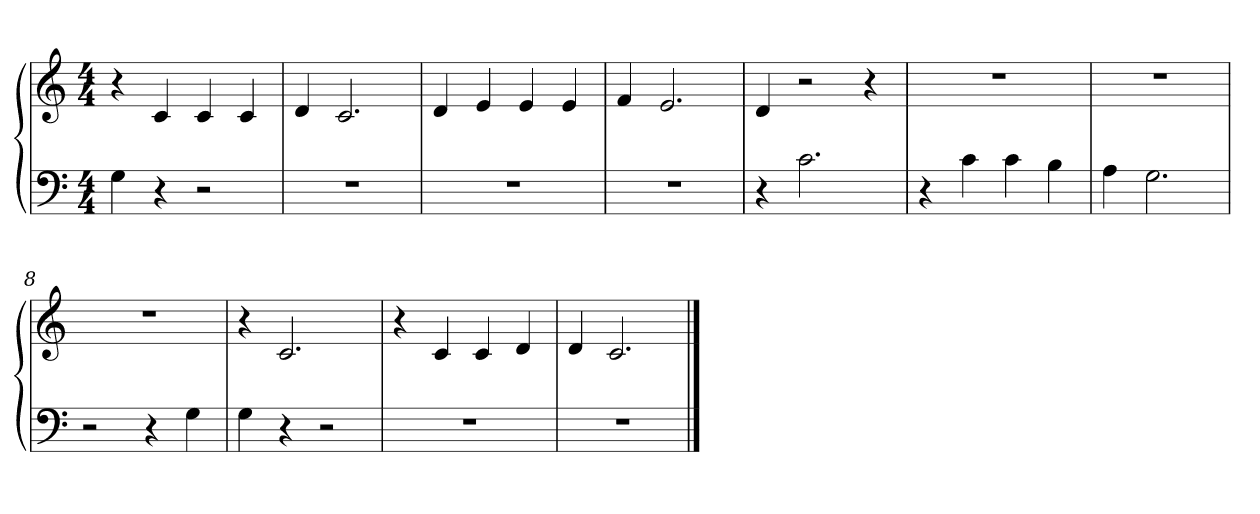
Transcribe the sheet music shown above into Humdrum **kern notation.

**kern	**kern
*part1	*part1
*staff2	*staff1
*clefF4	*clefG2
*k[]	*k[]
*M4/4	*M4/4
=1	=1
4G\	4r
4r	4c/
2r	4c/
.	4c/
=2	=2
1r	4d/
.	2.c/
=3	=3
1r	4d/
.	4e/
.	4e/
.	4e/
=4	=4
1r	4f/
.	2.e/
=5	=5
4r	4d/
2.c\	2r
.	4r
!!LO:LB:g=z
=6	=6
4r	1r
4c\	.
4c\	.
4B\	.
=7	=7
4A\	1r
2.G\	.
=8	=8
2r	1r
4r	.
4G\	.
=9	=9
4G\	4r
4r	2.c/
2r	.
=10	=10
1r	4r
.	4c/
.	4c/
.	4d/
!!LO:LB:g=z
=11	=11
1r	4d/
.	2.c/
==	==
*-	*-
